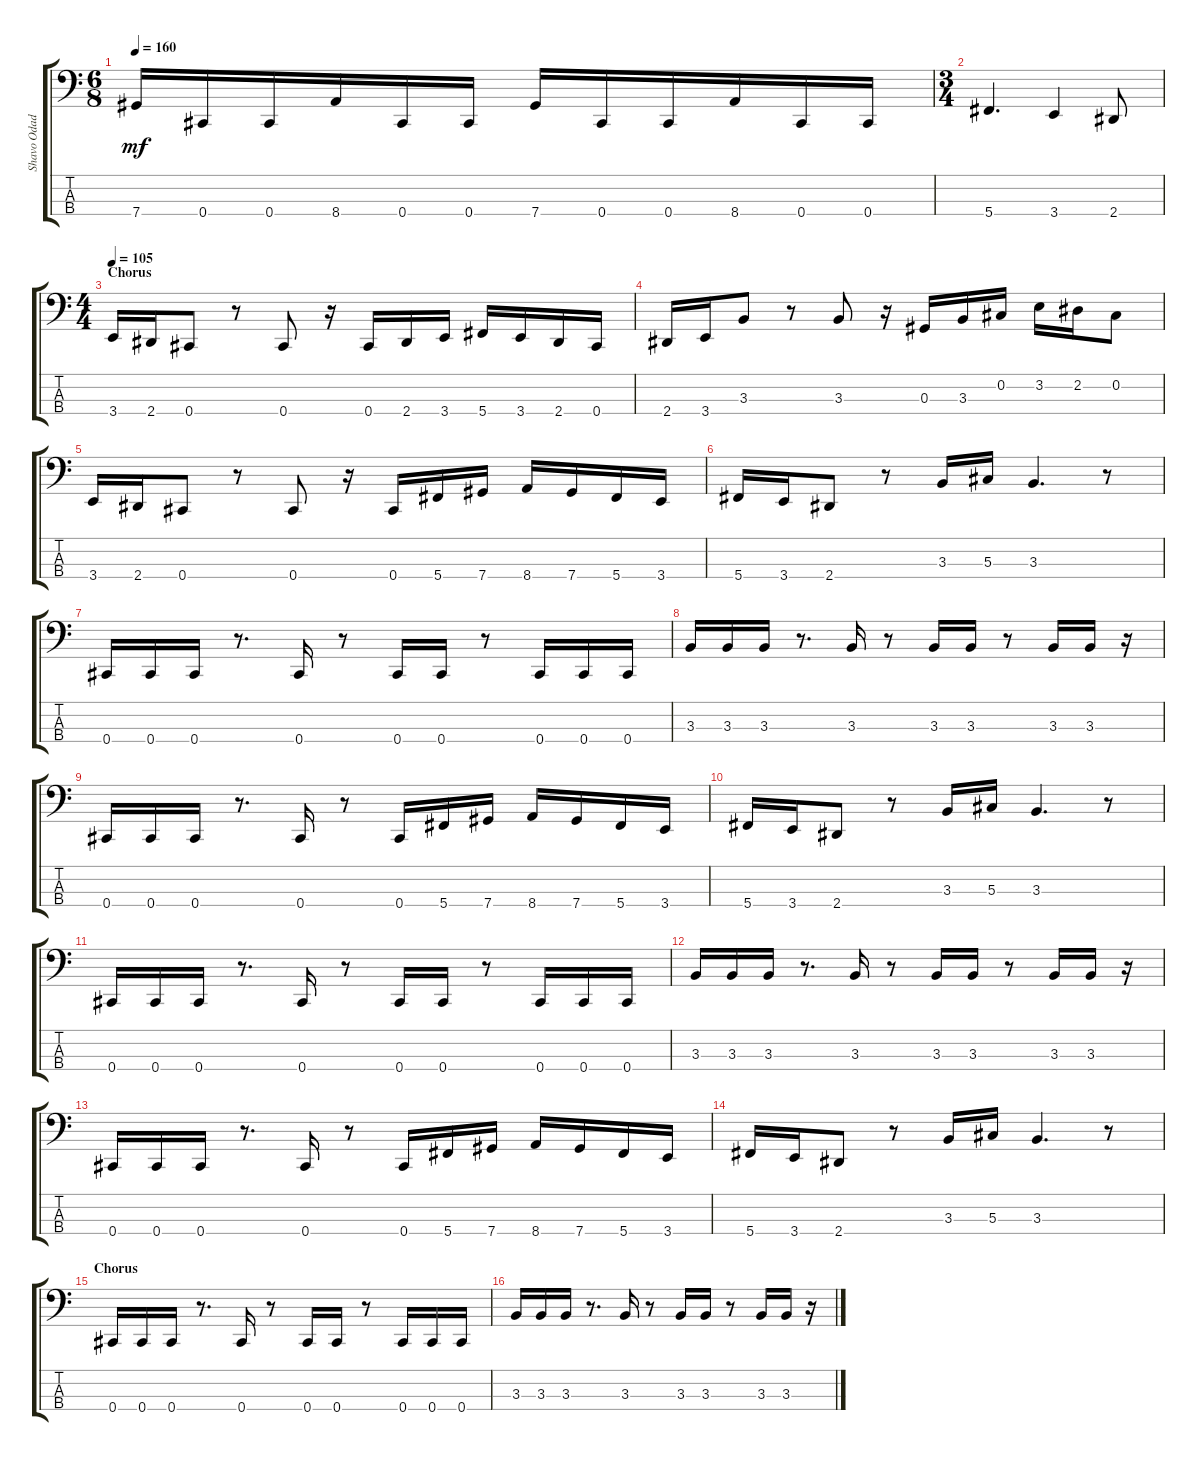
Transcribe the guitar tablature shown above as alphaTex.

\track ("Shavo Odadjian" "Shavo Odad") {instrument electricbassfinger}
\staff {score tabs}
\tuning (Gb2 Db2 Ab1 Db1) {hide}
\ts (6 8)
\tempo 160
\clef f4
\ks c
7.4.16{dy mf} 0.4.16 0.4.16 8.4.16 0.4.16 0.4.16 7.4.16 0.4.16 0.4.16 8.4.16 0.4.16 0.4.16 |
\ts (3 4)
5.4.4{d} 3.4.4 2.4.8 |
\ts (4 4)
\section ("" "Chorus")
\tempo 105
3.4.16 2.4.16 0.4.8 r.8 0.4.8 r.16 0.4.16 2.4.16 3.4.16 5.4.16 3.4.16 2.4.16 0.4.16 |
2.4.16 3.4.16 3.3.8 r.8 3.3.8 r.16 0.3.16 3.3.16 0.2.16 3.2.16 2.2.16 0.2.8 |
3.4.16 2.4.16 0.4.8 r.8 0.4.8 r.16 0.4.16 5.4.16 7.4.16 8.4.16 7.4.16 5.4.16 3.4.16 |
5.4.16 3.4.16 2.4.8 r.8 3.3.16 5.3.16 3.3.4{d} r.8 |
0.4.16 0.4.16 0.4.16 r.8{d} 0.4.16 r.8 0.4.16 0.4.16 r.8 0.4.16 0.4.16 0.4.16 |
3.3.16 3.3.16 3.3.16 r.8{d} 3.3.16 r.8 3.3.16 3.3.16 r.8 3.3.16 3.3.16 r.16 |
0.4.16 0.4.16 0.4.16 r.8{d} 0.4.16 r.8 0.4.16 5.4.16 7.4.16 8.4.16 7.4.16 5.4.16 3.4.16 |
5.4.16 3.4.16 2.4.8 r.8 3.3.16 5.3.16 3.3.4{d} r.8 |
0.4.16 0.4.16 0.4.16 r.8{d} 0.4.16 r.8 0.4.16 0.4.16 r.8 0.4.16 0.4.16 0.4.16 |
3.3.16 3.3.16 3.3.16 r.8{d} 3.3.16 r.8 3.3.16 3.3.16 r.8 3.3.16 3.3.16 r.16 |
0.4.16 0.4.16 0.4.16 r.8{d} 0.4.16 r.8 0.4.16 5.4.16 7.4.16 8.4.16 7.4.16 5.4.16 3.4.16 |
5.4.16 3.4.16 2.4.8 r.8 3.3.16 5.3.16 3.3.4{d} r.8 |
\section ("" "Chorus")
0.4.16 0.4.16 0.4.16 r.8{d} 0.4.16 r.8 0.4.16 0.4.16 r.8 0.4.16 0.4.16 0.4.16 |
3.3.16 3.3.16 3.3.16 r.8{d} 3.3.16 r.8 3.3.16 3.3.16 r.8 3.3.16 3.3.16 r.16
